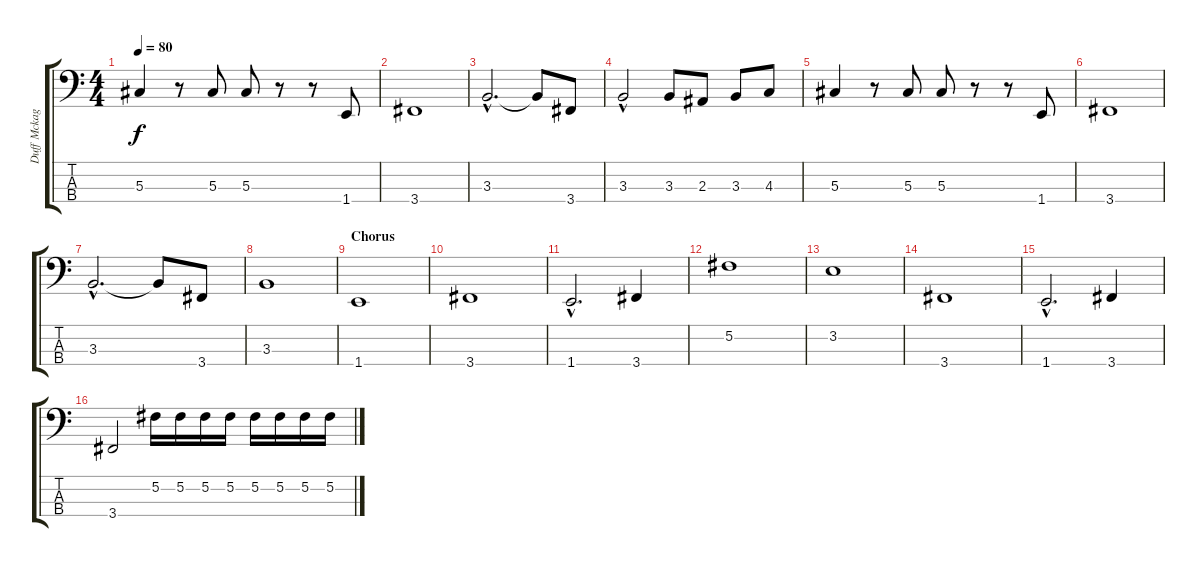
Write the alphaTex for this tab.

\track ("Duff Mckagan" "Duff Mckag") {instrument electricbasspick}
\staff {score tabs}
\tuning (Gb2 Db2 Ab1 Eb1) {hide}
\ts (4 4)
\tempo 80
\clef f4
\ks c
5.3.4{dy f} r.8 5.3.8 5.3.8 r.8 r.8 1.4.8 |
3.4.1 |
3.3{hac}.2{d} 3.3{t}.8 3.4.8 |
3.3{hac}.2 3.3.8 2.3.8 3.3.8 4.3.8 |
5.3.4 r.8 5.3.8 5.3.8 r.8 r.8 1.4.8 |
3.4.1 |
3.3{hac}.2{d} 3.3{t}.8 3.4.8 |
3.3.1 |
\section ("" "Chorus")
1.4.1 |
3.4.1 |
1.4{hac}.2{d} 3.4.4 |
5.2.1 |
3.2.1 |
3.4.1 |
1.4{hac}.2{d} 3.4.4 |
3.4.2 5.2.16 5.2.16 5.2.16 5.2.16 5.2.16 5.2.16 5.2.16 5.2.16
